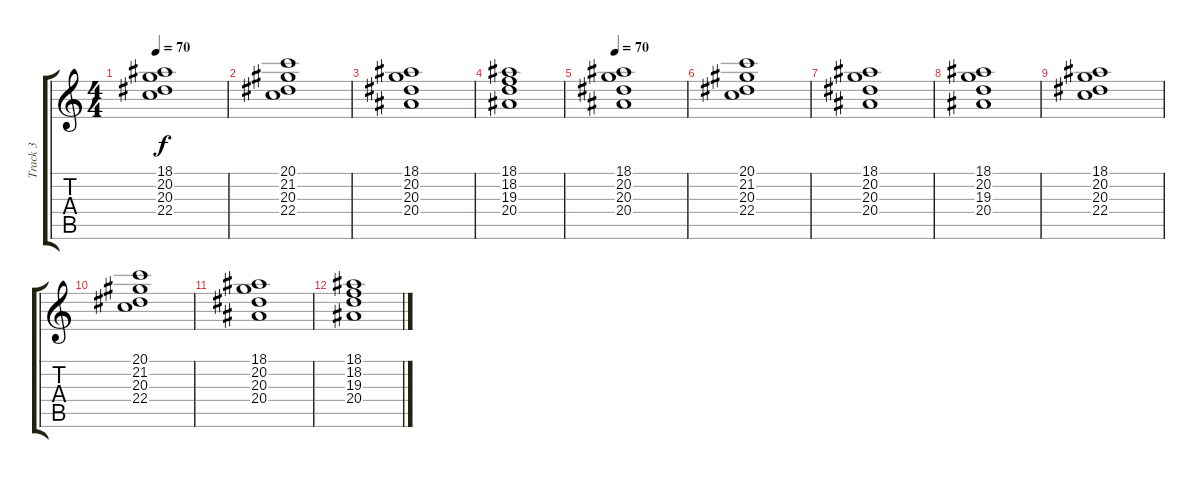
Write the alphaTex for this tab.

\track ("Track 3" "Track 3") {instrument churchorgan}
\staff {score tabs}
\tuning (E4 B3 G3 D3 A2 E2) {hide}
\ts (4 4)
\tempo 70
\clef g2
\ks c
(18.1 20.2 20.3 22.4).1{dy f} |
(20.1 21.2 20.3 22.4).1 |
(18.1 20.2 20.3 20.4).1 |
(18.1 18.2 19.3 20.4).1 |
\tempo 70
(18.1 20.2 20.3 20.4).1 |
(20.1 21.2 20.3 22.4).1 |
(18.1 20.2 20.3 20.4).1 |
(18.1 20.2 19.3 20.4).1 |
(18.1 20.2 20.3 22.4).1 |
(20.1 21.2 20.3 22.4).1 |
(18.1 20.2 20.3 20.4).1 |
(18.1 18.2 19.3 20.4).1
